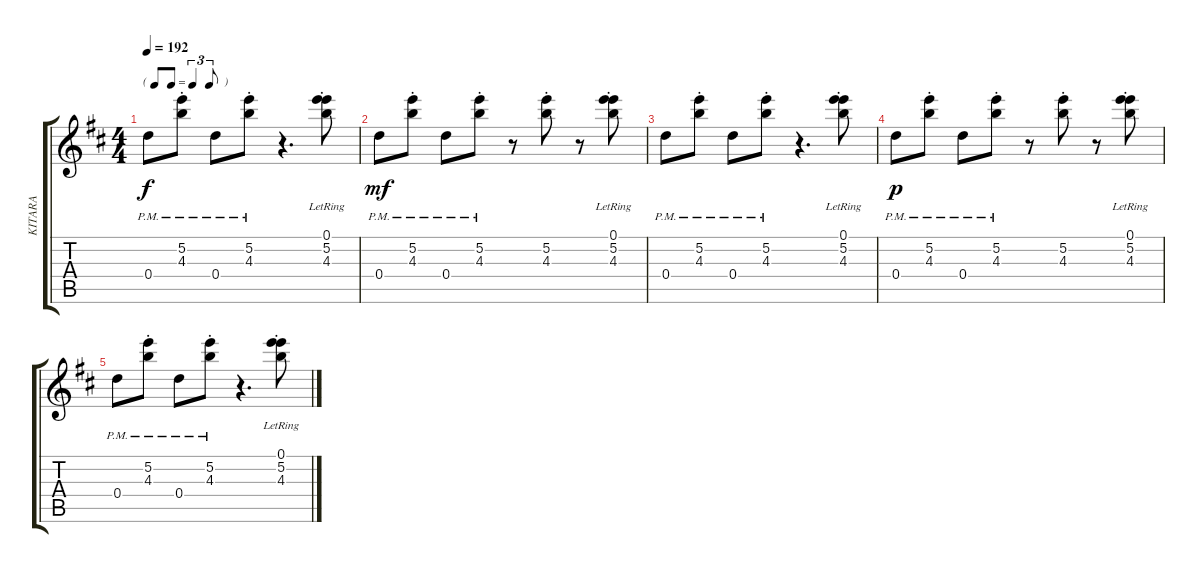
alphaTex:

\track ("KITARA" "KITARA") {instrument electricguitarmuted}
\staff {score tabs}
\tuning (E4 B3 G3 D3 A2 E2) {hide}
\ts (4 4)
\tf triplet8th
\tempo 192
\clef g2
\ks d
0.4{pm}.8{ot 8vb dy f} (5.2{pm st} 4.3{pm}).8{ot 8vb} 0.4{pm}.8{ot 8vb} (5.2{pm st} 4.3{pm}).8{ot 8vb} r.4{d} (0.1{lr} 5.2{st lr} 4.3{lr}).8{ot 8vb} |
0.4{pm}.8{ot 8vb dy mf} (5.2{pm st} 4.3{pm}).8{ot 8vb} 0.4{pm}.8{ot 8vb} (5.2{pm st} 4.3{pm}).8{ot 8vb} r.8 (5.2{st} 4.3).8{ot 8vb} r.8 (0.1{st lr} 5.2{st lr} 4.3{lr}).8{ot 8vb} |
0.4{pm}.8{ot 8vb} (5.2{pm st} 4.3{pm}).8{ot 8vb} 0.4{pm}.8{ot 8vb} (5.2{pm st} 4.3{pm}).8{ot 8vb} r.4{d} (0.1{lr} 5.2{st lr} 4.3{lr}).8{ot 8vb} |
0.4{pm}.8{ot 8vb dy p} (5.2{pm st} 4.3{pm}).8{ot 8vb} 0.4{pm}.8{ot 8vb} (5.2{pm st} 4.3{pm}).8{ot 8vb} r.8 (5.2{st} 4.3).8{ot 8vb} r.8 (0.1{st lr} 5.2{st lr} 4.3{lr}).8{ot 8vb} |
0.4{pm}.8{ot 8vb} (5.2{pm st} 4.3{pm}).8{ot 8vb} 0.4{pm}.8{ot 8vb} (5.2{pm st} 4.3{pm}).8{ot 8vb} r.4{d} (0.1{lr} 5.2{st lr} 4.3{lr}).8{ot 8vb}
